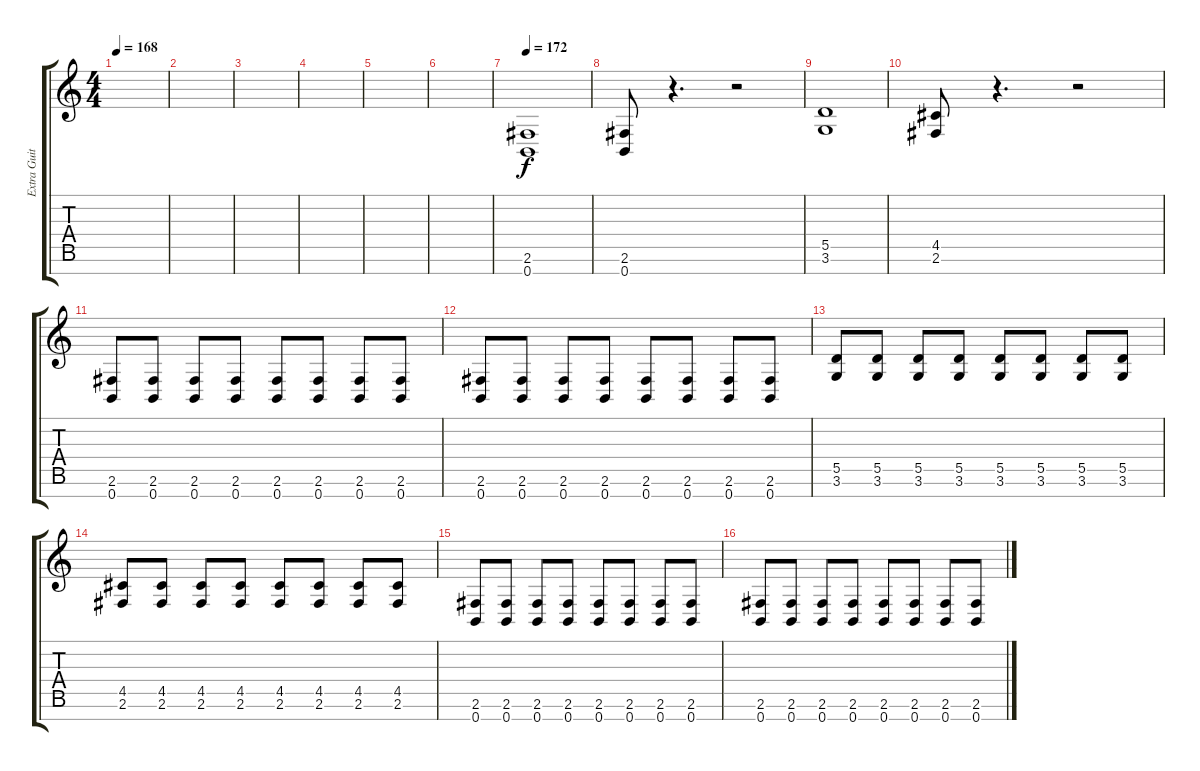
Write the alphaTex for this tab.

\track ("Extra Guitar" "Extra Guit") {instrument distortionguitar}
\staff {score tabs}
\tuning (E4 B3 G3 D3 A2 E2 B1) {hide}
\ts (4 4)
\tempo 168
\clef g2
\ks c
|
|
|
|
|
|
\tempo 172
(2.6 0.7).1 |
(2.6 0.7).8 r.4{d} r.2 |
(5.5 3.6).1 |
(4.5 2.6).8 r.4{d} r.2 |
(2.6 0.7).8 (2.6 0.7).8 (2.6 0.7).8 (2.6 0.7).8 (2.6 0.7).8 (2.6 0.7).8 (2.6 0.7).8 (2.6 0.7).8 |
(2.6 0.7).8 (2.6 0.7).8 (2.6 0.7).8 (2.6 0.7).8 (2.6 0.7).8 (2.6 0.7).8 (2.6 0.7).8 (2.6 0.7).8 |
(5.5 3.6).8 (5.5 3.6).8 (5.5 3.6).8 (5.5 3.6).8 (5.5 3.6).8 (5.5 3.6).8 (5.5 3.6).8 (5.5 3.6).8 |
(4.5 2.6).8 (4.5 2.6).8 (4.5 2.6).8 (4.5 2.6).8 (4.5 2.6).8 (4.5 2.6).8 (4.5 2.6).8 (4.5 2.6).8 |
(2.6 0.7).8 (2.6 0.7).8 (2.6 0.7).8 (2.6 0.7).8 (2.6 0.7).8 (2.6 0.7).8 (2.6 0.7).8 (2.6 0.7).8 |
(2.6 0.7).8 (2.6 0.7).8 (2.6 0.7).8 (2.6 0.7).8 (2.6 0.7).8 (2.6 0.7).8 (2.6 0.7).8 (2.6 0.7).8
